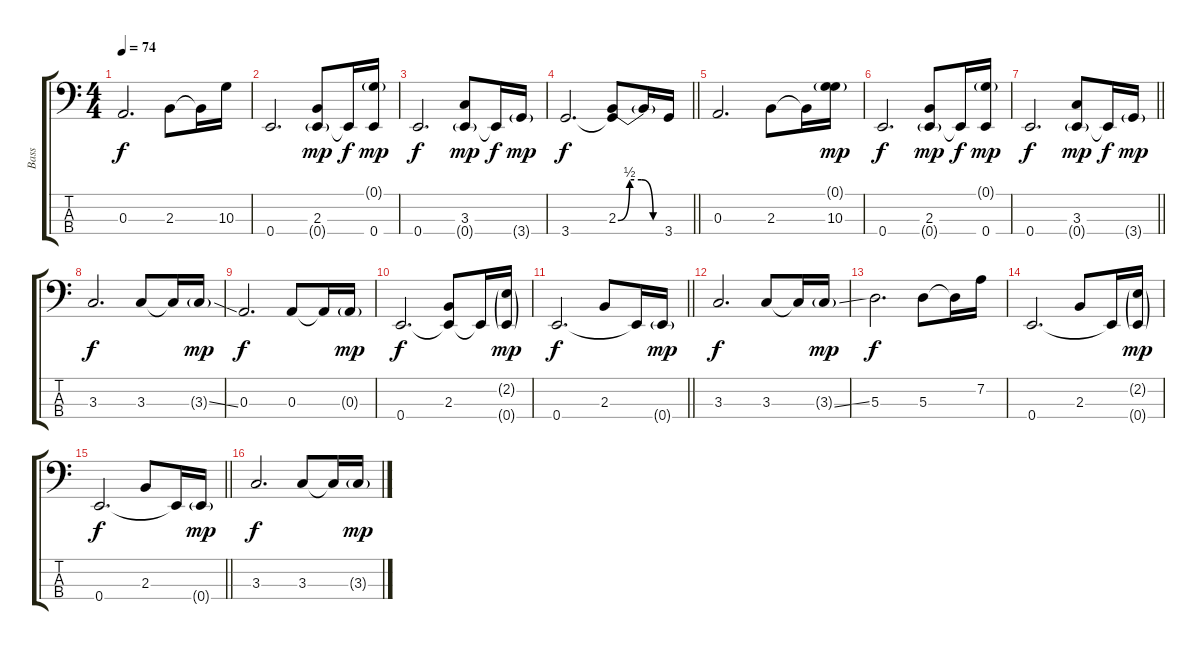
\track ("Bass" "Bass") {instrument electricbassfinger}
\staff {score tabs}
\tuning (G2 D2 A1 E1) {hide}
\ts (4 4)
\tempo 74
\clef f4
\ks c
0.3.2{d dy f} 2.3.8 2.3{t}.16 10.3.16 |
0.4.2{d} (2.3 0.4{g}).8{dy mp} 0.4{t}.16{dy f} (0.1{g} 0.4).16{dy mp} |
0.4.2{d dy f} (3.3 0.4{g}).8{dy mp} 0.4{t}.16{dy f} 3.4{g}.16{dy mp} |
\barLineRight lightlight
3.4.2{d dy f} (2.3{be (custom 0 0 15 2 30 2 45 0 60 0)} 3.4{t}).8 2.3{t}.16 3.4.16 |
0.3.2{d} 2.3.8 2.3{t}.16 (0.1{g} 10.3).16{dy mp} |
0.4.2{d dy f} (2.3 0.4{g}).8{dy mp} 0.4{t}.16{dy f} (0.1{g} 0.4).16{dy mp} |
\barLineRight lightlight
0.4.2{d dy f} (3.3 0.4{g}).8{dy mp} 0.4{t}.16{dy f} 3.4{g}.16{dy mp} |
3.3.2{d dy f} 3.3.8 3.3{t}.16 3.3{ss g}.16{dy mp} |
0.3.2{d dy f} 0.3.8 0.3{t}.16 0.3{g}.16{dy mp} |
0.4.2{d dy f} (2.3 0.4{t}).8 0.4{t}.16 (2.2{g} 0.4{g}).16{dy mp} |
\barLineRight lightlight
0.4.2{d dy f} 2.3.8 0.4{t}.16 0.4{g}.16{dy mp} |
3.3.2{d dy f} 3.3.8 3.3{t}.16 3.3{ss g}.16{dy mp} |
5.3.2{d dy f} 5.3.8 5.3{t}.16 7.2.16 |
0.4.2{d} 2.3.8 0.4{t}.16 (2.2{g} 0.4{g}).16{dy mp} |
\barLineRight lightlight
0.4.2{d dy f} 2.3.8 0.4{t}.16 0.4{g}.16{dy mp} |
3.3.2{d dy f} 3.3.8 3.3{t}.16 3.3{ss g}.16{dy mp}
